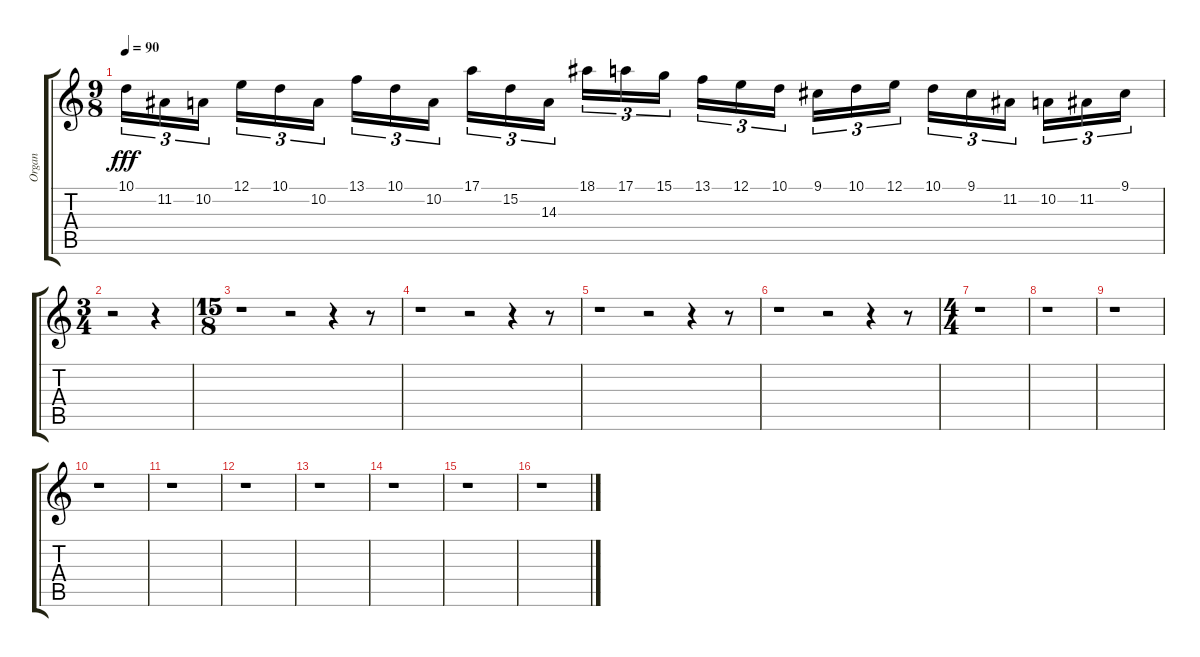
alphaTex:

\track ("Organ" "Organ") {instrument percussiveorgan}
\staff {score tabs}
\tuning (E4 B3 G3 D3 A2 E2) {hide}
\ts (9 8)
\tempo 90
\clef g2
\ks c
10.1.16{tu (3 2) dy fff} 11.2.16{tu (3 2)} 10.2.16{tu (3 2) beam splitsecondary} 12.1.16{tu (3 2)} 10.1.16{tu (3 2)} 10.2.16{tu (3 2) beam splitsecondary} 13.1.16{tu (3 2)} 10.1.16{tu (3 2)} 10.2.16{tu (3 2)} 17.1.16{tu (3 2)} 15.2.16{tu (3 2)} 14.3.16{tu (3 2) beam splitsecondary} 18.1.16{tu (3 2)} 17.1.16{tu (3 2)} 15.1.16{tu (3 2) beam splitsecondary} 13.1.16{tu (3 2)} 12.1.16{tu (3 2)} 10.1.16{tu (3 2)} 9.1.16{tu (3 2)} 10.1.16{tu (3 2)} 12.1.16{tu (3 2) beam splitsecondary} 10.1.16{tu (3 2)} 9.1.16{tu (3 2)} 11.2.16{tu (3 2) beam splitsecondary} 10.2.16{tu (3 2)} 11.2.16{tu (3 2)} 9.1.16{tu (3 2)} |
\ts (3 4)
r.2 r.4 |
\ts (15 8)
r.1 r.2 r.4 r.8 |
r.1 r.2 r.4 r.8 |
r.1 r.2 r.4 r.8 |
r.1 r.2 r.4 r.8 |
\ts (4 4)
r.1 |
r.1 |
r.1 |
r.1 |
r.1 |
r.1 |
r.1 |
r.1 |
r.1 |
r.1
